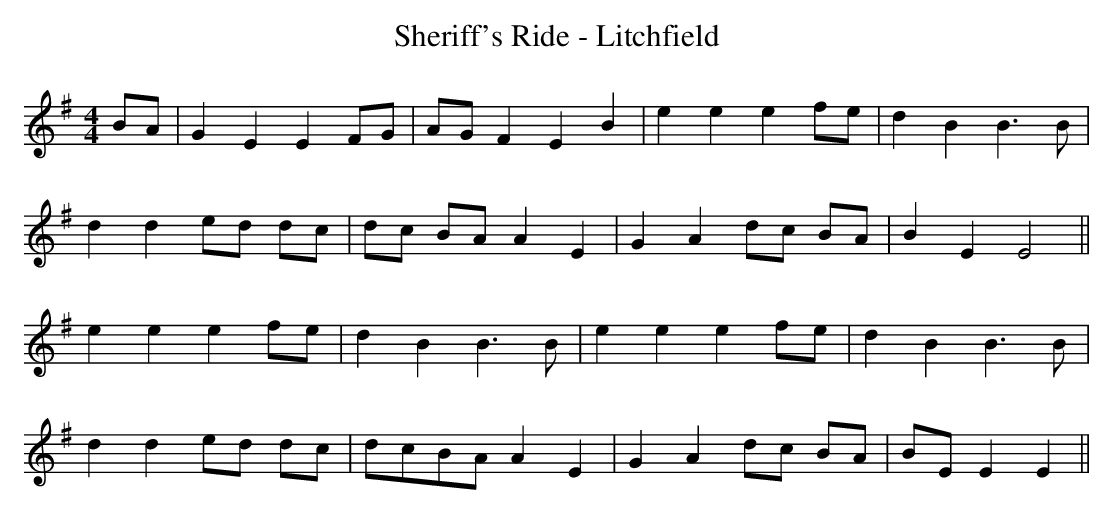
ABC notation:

X:1
T:Sheriff's Ride - Litchfield
M:4/4
L:1/8
K:Emin
BA|G2 E2 E2 FG|AG F2 E2 B2|e2 e2 e2 fe|d2 B2 B3 B|
d2 d2 ed dc|dc BA A2 E2|G2 A2 dc BA|B2 E2 E4||
e2 e2 e2 fe|d2 B2 B3 B|e2 e2 e2 fe|d2 B2 B3 B|
d2 d2 ed dc|dcBA A2 E2|G2 A2 dc BA|BE E2 E2||
